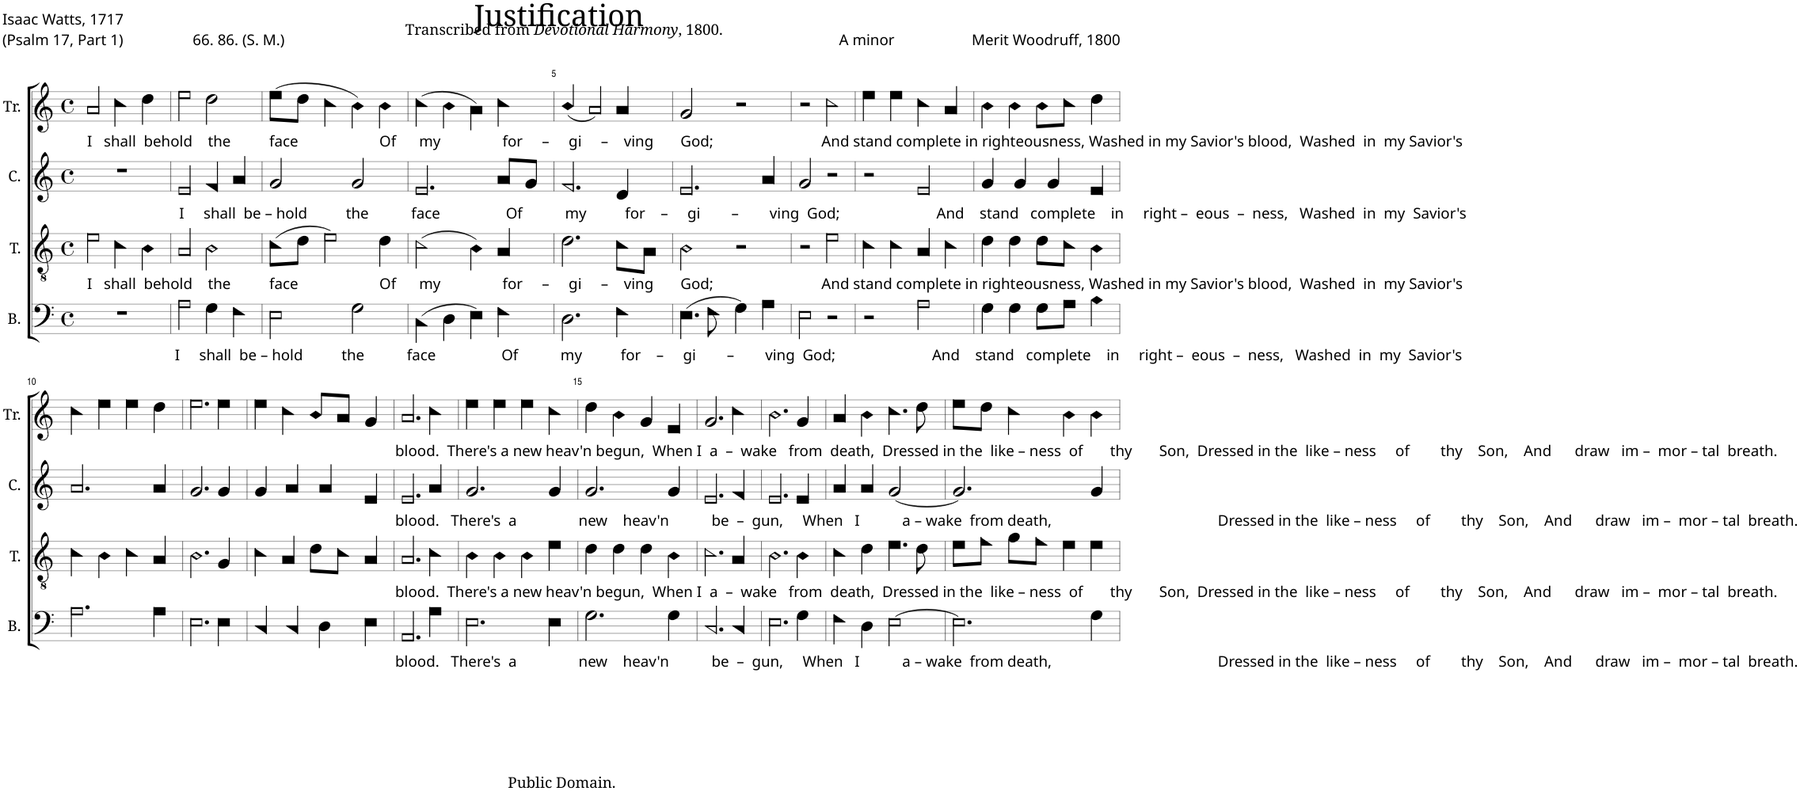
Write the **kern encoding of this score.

**kern	**kern	**kern	**kern
*part4	*part3	*part2	*part1
*staff4	*staff3	*staff2	*staff1
*I"B.	*I"T.	*I"C.	*I"Tr.
*I'B.	*I'T.	*I'C.	*I'Tr.
*clefF4	*clefGv2	*clefG2	*clefG2
*k[]	*k[]	*k[]	*k[]
*M4/4	*M4/4	*M4/4	*M4/4
*met(c)	*met(c)	*met(c)	*met(c)
=1	=1	=1	=1
!	!	!	!LO:TX:b:t=I   shall  behold    the          face                     Of      my                for     –     gi     –    ving       God;                            And stand complete in righteousness, Washed in my Savior's blood,  Washed  in  my Savior's
!	!LO:TX:b:t=I   shall  behold    the          face                     Of      my                for     –     gi     –    ving       God;                            And stand complete in righteousness, Washed in my Savior's blood,  Washed  in  my Savior's	!	!
1r	2e!\	1r	2a!/
.	4c!\	.	4cc!\
.	4B!\	.	4dd!\
=2	=2	=2	=2
!	!	!LO:TX:b:t=I     shall  be – hold          the           face                 Of           my          for    –     gi        –        ving  God;                         And    stand   complete    in     right –  eous  –  ness,   Washed  in  my  Savior's	!
!LO:TX:b:t=I     shall  be – hold          the           face                 Of           my          for    –     gi        –        ving  God;                         And    stand   complete    in     right –  eous  –  ness,   Washed  in  my  Savior's	!	!	!
2A!\	2A!/	2e!/	2ee!\
4G!\	2B!\	4f!/	2dd!\
4F!\	.	4a!/	.
=3	=3	=3	=3
2E!\	(8c!\L	2g!/	(8ee!\L
.	8d!\J	.	8dd!\J
.	2e!\)	.	4cc!\
2G!\	.	2g!/	4b!\)
.	4d!\	.	4b!\
=4	=4	=4	=4
(4C!\	(2c!\	2.e!/	(4cc!\
4D!\	.	.	4b!\
4E!\)	4B!\)	.	4a!\)
4F!\	4A!/	8a!/L	4cc!\
.	.	8g!/J	.
=5	=5	=5	=5
2.D!\	2.d!\	2.f!/	(4b!/
.	.	.	2a!/)
4F!\	8c!\L	4d!/	4a!/
.	8A!\J	.	.
=6	=6	=6	=6
(4.E!\	2B!\	2.e!/	2g!/
8F!\	.	.	.
4G!\)	2r	.	2r
4A!\	.	4a!/	.
=7	=7	=7	=7
2E!\	2r	2g!/	2r
2r	2e!\	2r	2cc!\
=8	=8	=8	=8
2r	4c!\	2r	4ee!\
.	4c!\	.	4ee!\
2A!\	4A!/	2e!/	4cc!\
.	4c!\	.	4a!/
=9	=9	=9	=9
4G!\	4d!\	4g!/	4b!\
4G!\	4d!\	4g!/	4b!\
8G!\L	8d!\L	4g!/	8b!\L
8A!\J	8c!\J	.	8cc!\J
4B!\	4B!\	4e!/	4dd!\
!!LO:LB:g=z
=10	=10	=10	=10
2.A!\	4c!\	2.a!/	4cc!\
.	4B!\	.	4ee!\
.	4c!\	.	4ee!\
4A!\	4A!/	4a!/	4dd!\
=11	=11	=11	=11
2.E!\	2.B!\	2.g!/	2.ee!\
4E!\	4G!/	4g!/	4ee!\
=12	=12	=12	=12
4C!/	4c!\	4g!/	4ee!\
4C!/	4A!/	4a!/	4cc!\
4D!\	8d!\L	4a!/	8b!/L
.	8c!\J	.	8a!/J
4E!\	4A!/	4e!/	4g!/
=13	=13	=13	=13
!	!	!	!LO:TX:b:t=blood.  There's a new heav'n begun,  When I  a  –  wake   from  death,  Dressed in the  like – ness  of       thy       Son,  Dressed in the  like – ness     of        thy    Son,    And      draw   im –  mor – tal  breath.
!	!	!LO:TX:b:t=blood.   There's  a                new    heav'n           be  –  gun,     When   I           a – wake  from death,                                           Dressed in the  like – ness     of        thy    Son,    And      draw   im –  mor – tal  breath.	!
!	!LO:TX:b:t=blood.  There's a new heav'n begun,  When I  a  –  wake   from  death,  Dressed in the  like – ness  of       thy       Son,  Dressed in the  like – ness     of        thy    Son,    And      draw   im –  mor – tal  breath.	!	!
!LO:TX:b:t=blood.   There's  a                new    heav'n           be  –  gun,     When   I           a – wake  from death,                                           Dressed in the  like – ness     of        thy    Son,    And      draw   im –  mor – tal  breath.	!	!	!
2.AA!/	2.A!/	2.e!/	2.a!/
4A!\	4c!\	4a!/	4cc!\
=14	=14	=14	=14
2.E!\	4B!\	2.g!/	4ee!\
.	4B!\	.	4ee!\
.	4B!\	.	4ee!\
4E!\	4e!\	4g!/	4cc!\
=15	=15	=15	=15
2.G!\	4d!\	2.g!/	4dd!\
.	4d!\	.	4b!\
.	4d!\	.	4g!/
4G!\	4B!\	4g!/	4e!/
=16	=16	=16	=16
2.C!/	2.c!\	2.e!/	2.g!/
4C!/	4A!/	4f!/	4cc!\
=17	=17	=17	=17
2.E!\	2.B!\	2.e!/	2.b!\
4G!\	4B!\	4e!/	4g!/
=18	=18	=18	=18
4F!\	4c!\	4a!/	4a!/
4D!\	4d!\	4a!/	4b!\
[2E!\	4.e!\	[2g!/	4.cc!\
.	8d!\	.	8dd!\
=19	=19	=19	=19
2.E!\]	8e!\L	2.g!/]	8ee!\L
.	8f!\J	.	8dd!\J
.	8g!\L	.	4cc!\
.	8f!\J	.	.
.	4e!\	.	4b!\
4G!\	4e!\	4g!/	4b!\
=	=	=	=
*-	*-	*-	*-
